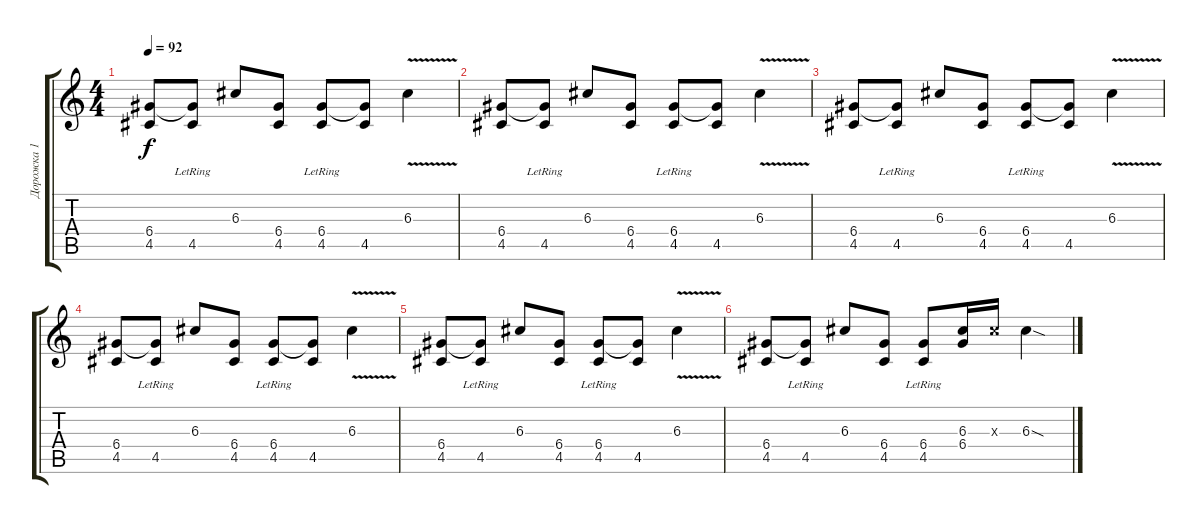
\track ("Дорожка 1" "Дорожка 1") {instrument overdrivenguitar}
\staff {score tabs}
\tuning (E4 B3 G3 D3 A2 E2) {hide}
\ts (4 4)
\tempo 92
\clef g2
\ks c
(6.4 4.5).8{dy f} (6.4{t} 4.5{lr}).8 6.3.8 (6.4 4.5).8 (6.4{lr} 4.5{lr}).8 (6.4{t} 4.5).8 6.3{v}.4 |
(6.4 4.5).8 (6.4{t} 4.5{lr}).8 6.3.8 (6.4 4.5).8 (6.4{lr} 4.5{lr}).8 (6.4{t} 4.5).8 6.3{v}.4 |
(6.4 4.5).8 (6.4{t} 4.5{lr}).8 6.3.8 (6.4 4.5).8 (6.4{lr} 4.5{lr}).8 (6.4{t} 4.5).8 6.3{v}.4 |
(6.4 4.5).8 (6.4{t} 4.5{lr}).8 6.3.8 (6.4 4.5).8 (6.4{lr} 4.5{lr}).8 (6.4{t} 4.5).8 6.3{v}.4 |
(6.4 4.5).8 (6.4{t} 4.5{lr}).8 6.3.8 (6.4 4.5).8 (6.4{lr} 4.5{lr}).8 (6.4{t} 4.5).8 6.3{v}.4 |
(6.4 4.5).8 (6.4{t} 4.5{lr}).8 6.3.8 (6.4 4.5).8 (6.4{lr} 4.5{lr}).8 (6.3 6.4).16 6.3{x}.16 6.3{sod}.4
